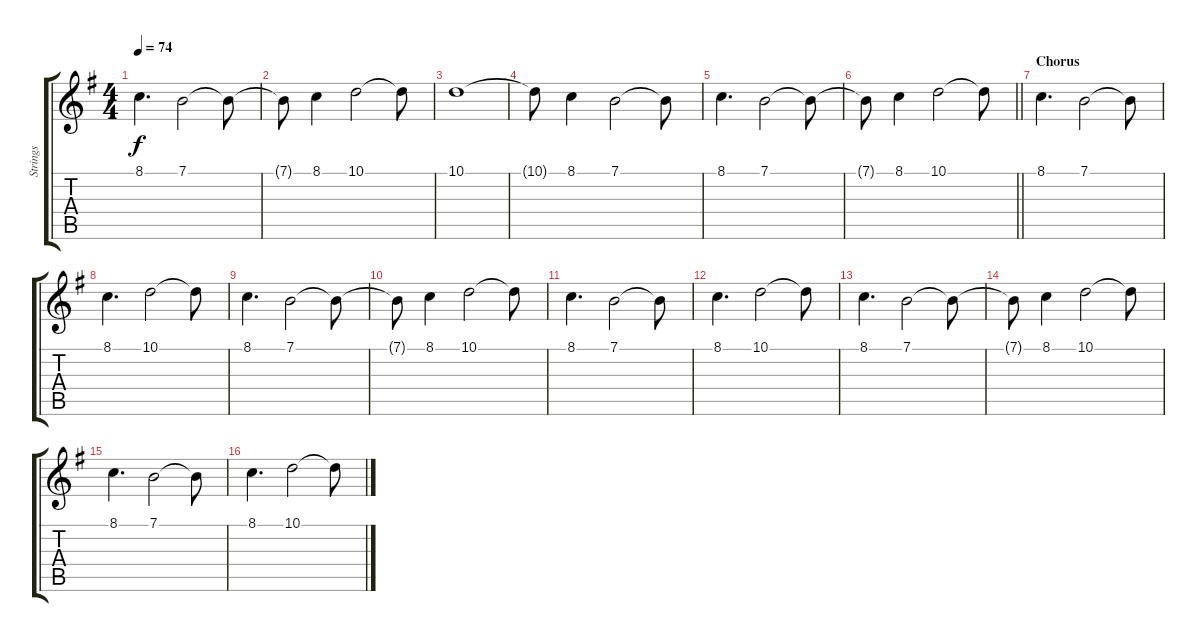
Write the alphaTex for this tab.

\track ("Strings" "Strings") {instrument stringensemble2}
\staff {score tabs}
\tuning (E4 B3 G3 D3 A2 E2) {hide}
\ts (4 4)
\tempo 74
\clef g2
\ks g
8.1.4{d dy f} 7.1.2 7.1{t}.8 |
7.1{t}.8 8.1.4 10.1.2 10.1{t}.8 |
10.1.1 |
10.1{t}.8 8.1.4 7.1.2 7.1{t}.8 |
8.1.4{d} 7.1.2 7.1{t}.8 |
\barLineRight lightlight
7.1{t}.8 8.1.4 10.1.2 10.1{t}.8 |
\section ("" "Chorus")
8.1.4{d} 7.1.2 7.1{t}.8 |
8.1.4{d} 10.1.2 10.1{t}.8 |
8.1.4{d} 7.1.2 7.1{t}.8 |
7.1{t}.8 8.1.4 10.1.2 10.1{t}.8 |
8.1.4{d} 7.1.2 7.1{t}.8 |
8.1.4{d} 10.1.2 10.1{t}.8 |
8.1.4{d} 7.1.2 7.1{t}.8 |
7.1{t}.8 8.1.4 10.1.2 10.1{t}.8 |
8.1.4{d} 7.1.2 7.1{t}.8 |
8.1.4{d} 10.1.2 10.1{t}.8
